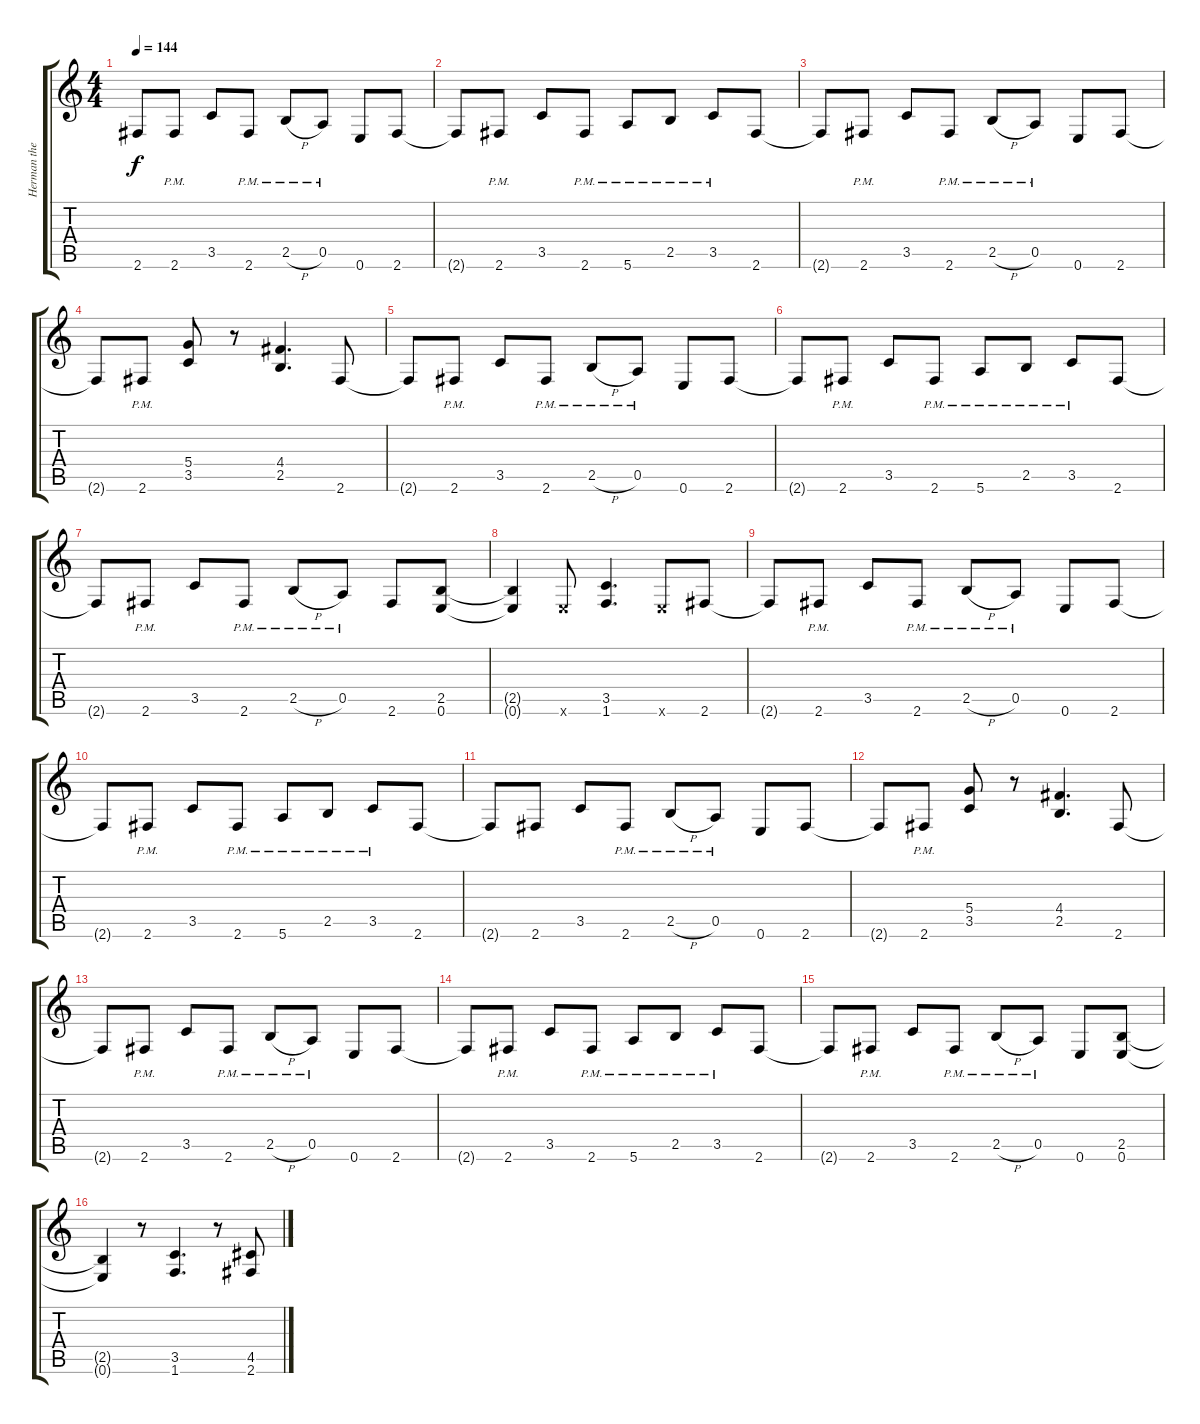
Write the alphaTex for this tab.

\track ("Herman the German" "Herman the") {instrument distortionguitar}
\staff {score tabs}
\tuning (E4 B3 G3 D3 A2 E2) {hide}
\ts (4 4)
\tempo 144
\clef g2
\ks c
2.6{t}.8{dy f} 2.6{pm}.8 3.5.8 2.6{pm}.8 2.5{h pm}.8 0.5{pm}.8 0.6.8 2.6.8 |
2.6{t}.8 2.6{pm}.8 3.5.8 2.6{pm}.8 5.6{pm}.8 2.5{pm}.8 3.5{pm}.8 2.6.8 |
2.6{t}.8 2.6{pm}.8 3.5.8 2.6{pm}.8 2.5{h pm}.8 0.5{pm}.8 0.6.8 2.6.8 |
2.6{t}.8 2.6{pm}.8 (5.4 3.5).8 r.8 (4.4 2.5).4{d} 2.6.8 |
2.6{t}.8 2.6{pm}.8 3.5.8 2.6{pm}.8 2.5{h pm}.8 0.5{pm}.8 0.6.8 2.6.8 |
2.6{t}.8 2.6{pm}.8 3.5.8 2.6{pm}.8 5.6{pm}.8 2.5{pm}.8 3.5{pm}.8 2.6.8 |
2.6{t}.8 2.6{pm}.8 3.5.8 2.6{pm}.8 2.5{h pm}.8 0.5{pm}.8 2.6.8 (2.5 0.6).8 |
(2.5{t} 0.6{t}).4 0.6{x}.8 (3.5 1.6).4{d} 0.6{x}.8 2.6.8 |
2.6{t}.8 2.6{pm}.8 3.5.8 2.6{pm}.8 2.5{h pm}.8 0.5{pm}.8 0.6.8 2.6.8 |
2.6{t}.8 2.6{pm}.8 3.5.8 2.6{pm}.8 5.6{pm}.8 2.5{pm}.8 3.5{pm}.8 2.6.8 |
2.6{t}.8 2.6.8 3.5.8 2.6{pm}.8 2.5{h pm}.8 0.5{pm}.8 0.6.8 2.6.8 |
2.6{t}.8 2.6{pm}.8 (5.4 3.5).8 r.8 (4.4 2.5).4{d} 2.6.8 |
2.6{t}.8 2.6{pm}.8 3.5.8 2.6{pm}.8 2.5{h pm}.8 0.5{pm}.8 0.6.8 2.6.8 |
2.6{t}.8 2.6{pm}.8 3.5.8 2.6{pm}.8 5.6{pm}.8 2.5{pm}.8 3.5{pm}.8 2.6.8 |
2.6{t}.8 2.6{pm}.8 3.5.8 2.6{pm}.8 2.5{h pm}.8 0.5{pm}.8 0.6.8 (2.5 0.6).8 |
(2.5{t} 0.6{t}).4 r.8 (3.5 1.6).4{d} r.8 (4.5 2.6).8
